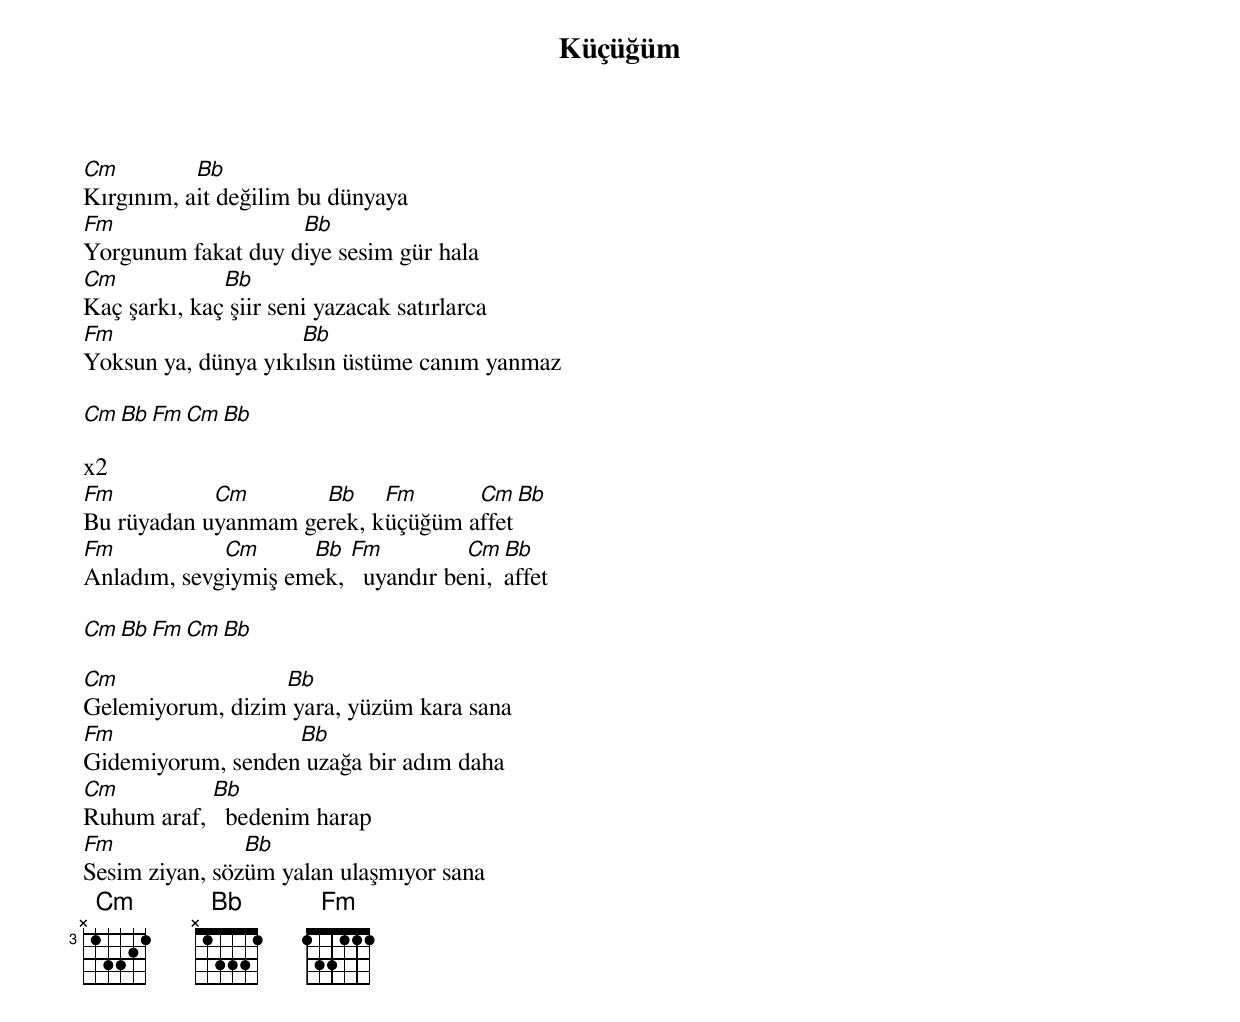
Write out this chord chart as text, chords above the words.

{title: Küçüğüm}
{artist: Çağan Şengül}

Cm         Bb
Kırgınım, ait değilim bu dünyaya
Fm                  Bb
Yorgunum fakat duy diye sesim gür hala
Cm            Bb
Kaç şarkı, kaç şiir seni yazacak satırlarca
Fm                   Bb
Yoksun ya, dünya yıkılsın üstüme canım yanmaz

Cm Bb Fm Cm Bb

x2
Fm          Cm       Bb    Fm      Cm  Bb
Bu rüyadan uyanmam gerek, küçüğüm affet
Fm           Cm      Bb  Fm          Cm  Bb
Anladım, sevgiymiş emek,   uyandır beni, affet

Cm Bb Fm Cm Bb

Cm                Bb
Gelemiyorum, dizim yara, yüzüm kara sana
Fm                 Bb
Gidemiyorum, senden uzağa bir adım daha
Cm          Bb
Ruhum araf,   bedenim harap
Fm              Bb
Sesim ziyan, sözüm yalan ulaşmıyor sana
